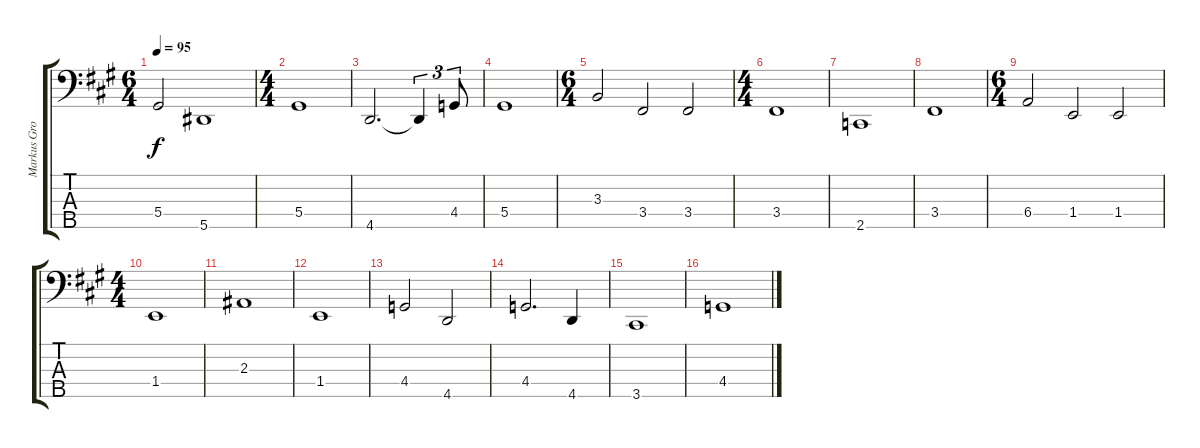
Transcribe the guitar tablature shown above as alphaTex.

\track ("Markus Grosskopf" "Markus Gro") {instrument electricbassfinger}
\staff {score tabs}
\tuning (Gb2 Db2 Ab1 Eb1 Bb0) {hide}
\ts (6 4)
\tempo 95
\clef f4
\ks f#minor
5.4.2{dy f} 5.5.1 |
\ts (4 4)
5.4.1 |
4.5.2{d} 4.5{t}.4{tu (3 2)} 4.4.8{tu (3 2)} |
5.4.1 |
\ts (6 4)
3.3.2 3.4.2 3.4.2 |
\ts (4 4)
3.4.1 |
2.5.1 |
3.4.1 |
\ts (6 4)
6.4.2 1.4.2 1.4.2 |
\ts (4 4)
1.4.1 |
2.3.1 |
1.4.1 |
4.4.2 4.5.2 |
4.4.2{d} 4.5.4 |
3.5.1 |
4.4.1
